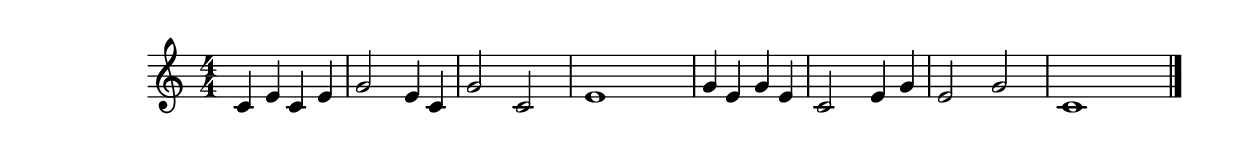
\version "2.20.0"
\header {
\include "lilypond-book-preamble.ly"
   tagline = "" % removed
 }
\score {
 {
  \relative c'{\numericTimeSignature c e c e g2 e4 c g'2 c, e1 g4 e g e c2 e4 g e2 g c,1 \bar "|."}

}
\layout {
  \context {
      \Score 
      proportionalNotationDuration =  #(ly:make-moment 1/5)
 }
 }
\midi {\tempo 4 = 60}
}
